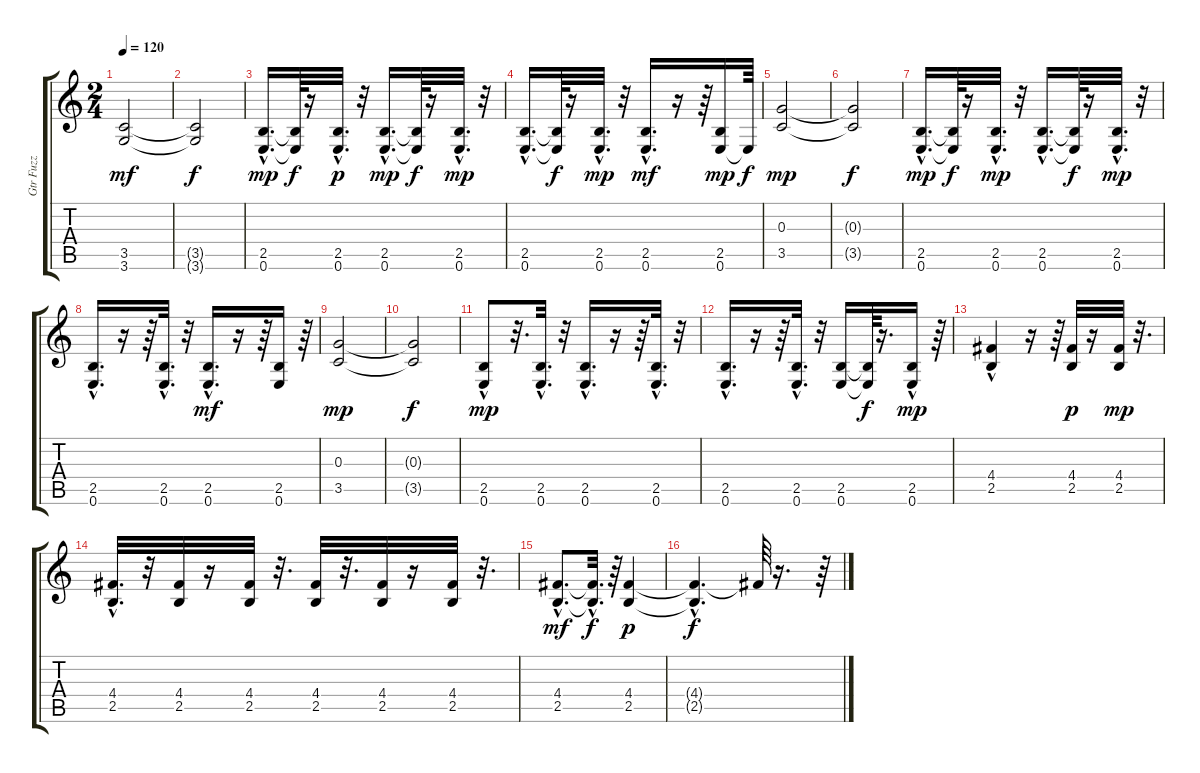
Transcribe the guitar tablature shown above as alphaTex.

\track ("Gtr Fuzz" "Gtr Fuzz") {instrument electricguitarjazz}
\staff {score tabs}
\tuning (E4 B3 G3 D3 A2 E2) {hide}
\ts (2 4)
\tempo 120
\clef g2
\ks c
(3.5 3.6).2{dy mf} |
(3.5{t} 3.6{t}).2{dy f} |
(2.5{hac} 0.6{hac}).16{d dy mp} (2.5{t} 0.6{t}).64{dy f} r.16 (2.5 0.6{hac}).32{d dy p} r.32 (2.5{hac} 0.6{hac}).16{d dy mp} (2.5{t} 0.6{t}).64{dy f} r.16 (2.5{hac} 0.6{hac}).32{d dy mp} r.32 |
(2.5{hac} 0.6{hac}).16{d} (2.5{t} 0.6{t}).64{dy f} r.16 (2.5{hac} 0.6{hac}).32{d dy mp} r.32 (2.5 0.6{hac}).16{d dy mf} r.16 r.64 (2.5 0.6).16{dy mp} 0.6{t}.64{dy f} |
(0.3 3.5).2{dy mp} |
(0.3{t} 3.5{t}).2{dy f} |
(2.5{hac} 0.6{hac}).16{d dy mp} (2.5{t} 0.6{t}).64{dy f} r.16 (2.5{hac} 0.6).32{d dy mp} r.32 (2.5{hac} 0.6{hac}).16{d} (2.5{t} 0.6{t}).64{dy f} r.16 (2.5{hac} 0.6).32{d dy mp} r.32 |
(2.5{hac} 0.6{hac}).16{d} r.16 r.64 (2.5{hac} 0.6).32{d} r.32 (2.5{hac} 0.6).16{d dy mf} r.16 r.64 (2.5 0.6).16 r.64 |
(0.3 3.5).2{dy mp} |
(0.3{t} 3.5{t}).2{dy f} |
(2.5 0.6{hac}).8{dy mp} r.32{d} (2.5{hac} 0.6{hac}).32{d} r.32 (2.5{hac} 0.6{hac}).16{d} r.16 r.64 (2.5{hac} 0.6).32{d} r.32 |
(2.5{hac} 0.6{hac}).16{d} r.16 r.64 (2.5{hac} 0.6{hac}).32{d} r.32 (2.5 0.6).16 (2.5{t} 0.6{t}).64{dy f} r.16{d} (2.5{hac} 0.6).16{dy mp} r.64 |
(4.4 2.5{hac}).4 r.16 r.64 (4.4 2.5).32{dy p} r.16 (4.4 2.5).32{dy mp} r.32{d} |
(4.4 2.5{hac}).32{d} r.32 (4.4 2.5).32 r.16 (4.4 2.5).32 r.32{d} (4.4 2.5).32 r.32{d} (4.4 2.5).32 r.16 (4.4 2.5).32 r.32{d} |
(4.4{hac} 2.5{hac}).8{d dy mf} (4.4{hac t} 2.5{hac t}).32{d dy f} r.64 (4.4 2.5).4{dy p} |
(4.4{hac t} 2.5{hac t}).4{d dy f} 4.4{t}.64 r.16{d} r.64
